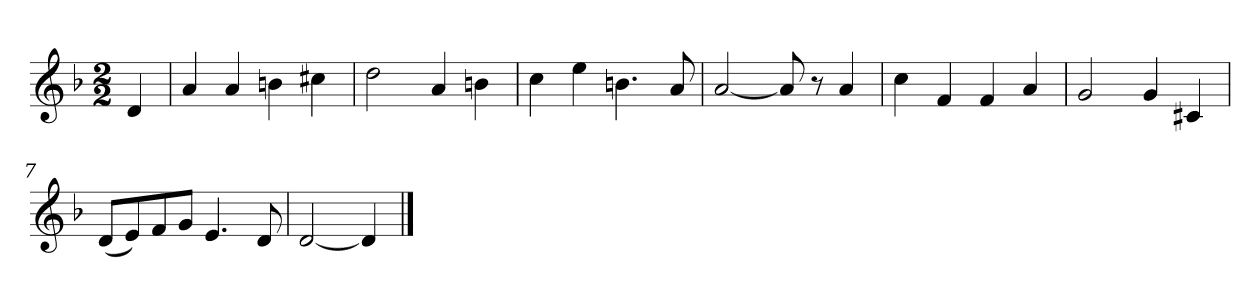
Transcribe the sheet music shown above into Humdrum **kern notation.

**kern
*part1
*staff1
*k[b-]
*M2/2
*MM120
=
4d
=1
4a
4a
4bn
4cc#X
=2
2dd
4a
4bn
=3
4cc
4ee
4.bn
8a
=4
[2a
8a]
8r
4a
=5
4cc
4f
4f
4a
=6
2g
4g
4c#X
=7
(8dL
8e)
8f
8gJ
4.e
8d
=8
[2d
4d]
==
*-
